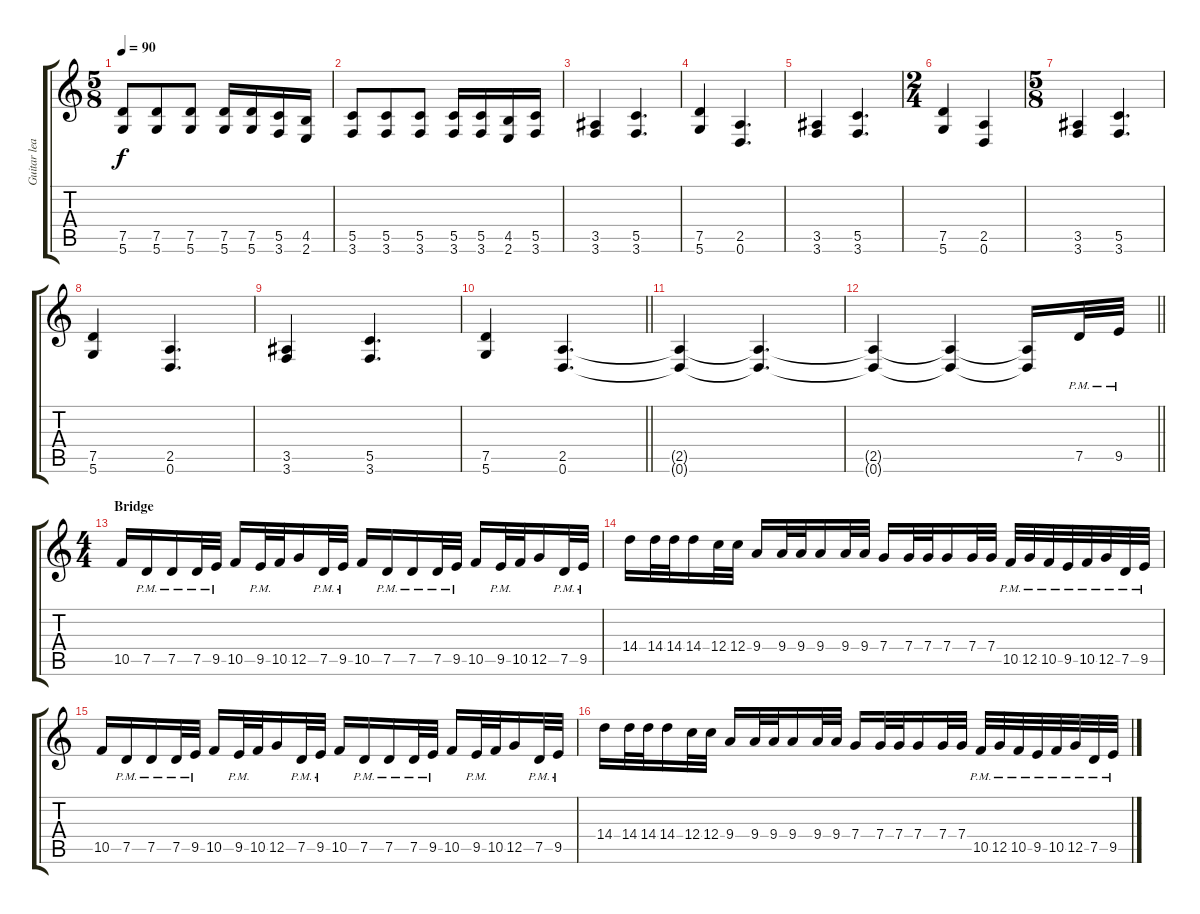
\track ("Guitar lead" "Guitar lea") {instrument overdrivenguitar}
\staff {score tabs}
\tuning (D4 A3 F3 C3 G2 D2) {hide}
\ts (5 8)
\tempo 90
\clef g2
\ks c
(7.5 5.6).8{dy f} (7.5 5.6).8 (7.5 5.6).8 (7.5 5.6).16 (7.5 5.6).16 (5.5 3.6).16 (4.5 2.6).16 |
(5.5 3.6).8 (5.5 3.6).8 (5.5 3.6).8 (5.5 3.6).16 (5.5 3.6).16 (4.5 2.6).16 (5.5 3.6).16 |
(3.5 3.6).4 (5.5 3.6).4{d} |
(7.5 5.6).4 (2.5 0.6).4{d} |
(3.5 3.6).4 (5.5 3.6).4{d} |
\ts (2 4)
(7.5 5.6).4 (2.5 0.6).4 |
\ts (5 8)
(3.5 3.6).4 (5.5 3.6).4{d} |
(7.5 5.6).4 (2.5 0.6).4{d} |
(3.5 3.6).4 (5.5 3.6).4{d} |
\barLineRight lightlight
(7.5 5.6).4 (2.5 0.6).4{d volume 7} |
(2.5{t} 0.6{t}).4 (2.5{t} 0.6{t}).4{d} |
\barLineRight lightlight
(2.5{t} 0.6{t}).4 (2.5{t} 0.6{t}).4 (2.5{t} 0.6{t}).16 7.5{pm}.32{volume 11} 9.5{pm}.32 |
\ts (4 4)
\section ("" "Bridge")
10.5.16 7.5{pm}.16 7.5{pm}.16 7.5{pm}.32 9.5{pm}.32 10.5.16 9.5{pm}.32 10.5{pm}.32 12.5.16 7.5{pm}.32 9.5{pm}.32 10.5.16 7.5{pm}.16 7.5{pm}.16 7.5{pm}.32 9.5{pm}.32 10.5.16 9.5{pm}.32 10.5{pm}.32 12.5.16 7.5{pm}.32 9.5{pm}.32 |
14.4.16 14.4.32 14.4.32 14.4.16 12.4.32 12.4.32 9.4.16 9.4.32 9.4.32 9.4.16 9.4.32 9.4.32 7.4.16 7.4.32 7.4.32 7.4.16 7.4.32 7.4.32 10.5{pm}.32 12.5{pm}.32 10.5{pm}.32 9.5{pm}.32 10.5{pm}.32 12.5{pm}.32 7.5{pm}.32 9.5{pm}.32 |
10.5.16 7.5{pm}.16 7.5{pm}.16 7.5{pm}.32 9.5{pm}.32 10.5.16 9.5{pm}.32 10.5{pm}.32 12.5.16 7.5{pm}.32 9.5{pm}.32 10.5.16 7.5{pm}.16 7.5{pm}.16 7.5{pm}.32 9.5{pm}.32 10.5.16 9.5{pm}.32 10.5{pm}.32 12.5.16 7.5{pm}.32 9.5{pm}.32 |
14.4.16 14.4.32 14.4.32 14.4.16 12.4.32 12.4.32 9.4.16 9.4.32 9.4.32 9.4.16 9.4.32 9.4.32 7.4.16 7.4.32 7.4.32 7.4.16 7.4.32 7.4.32 10.5{pm}.32 12.5{pm}.32 10.5{pm}.32 9.5{pm}.32 10.5{pm}.32 12.5{pm}.32 7.5{pm}.32 9.5{pm}.32
